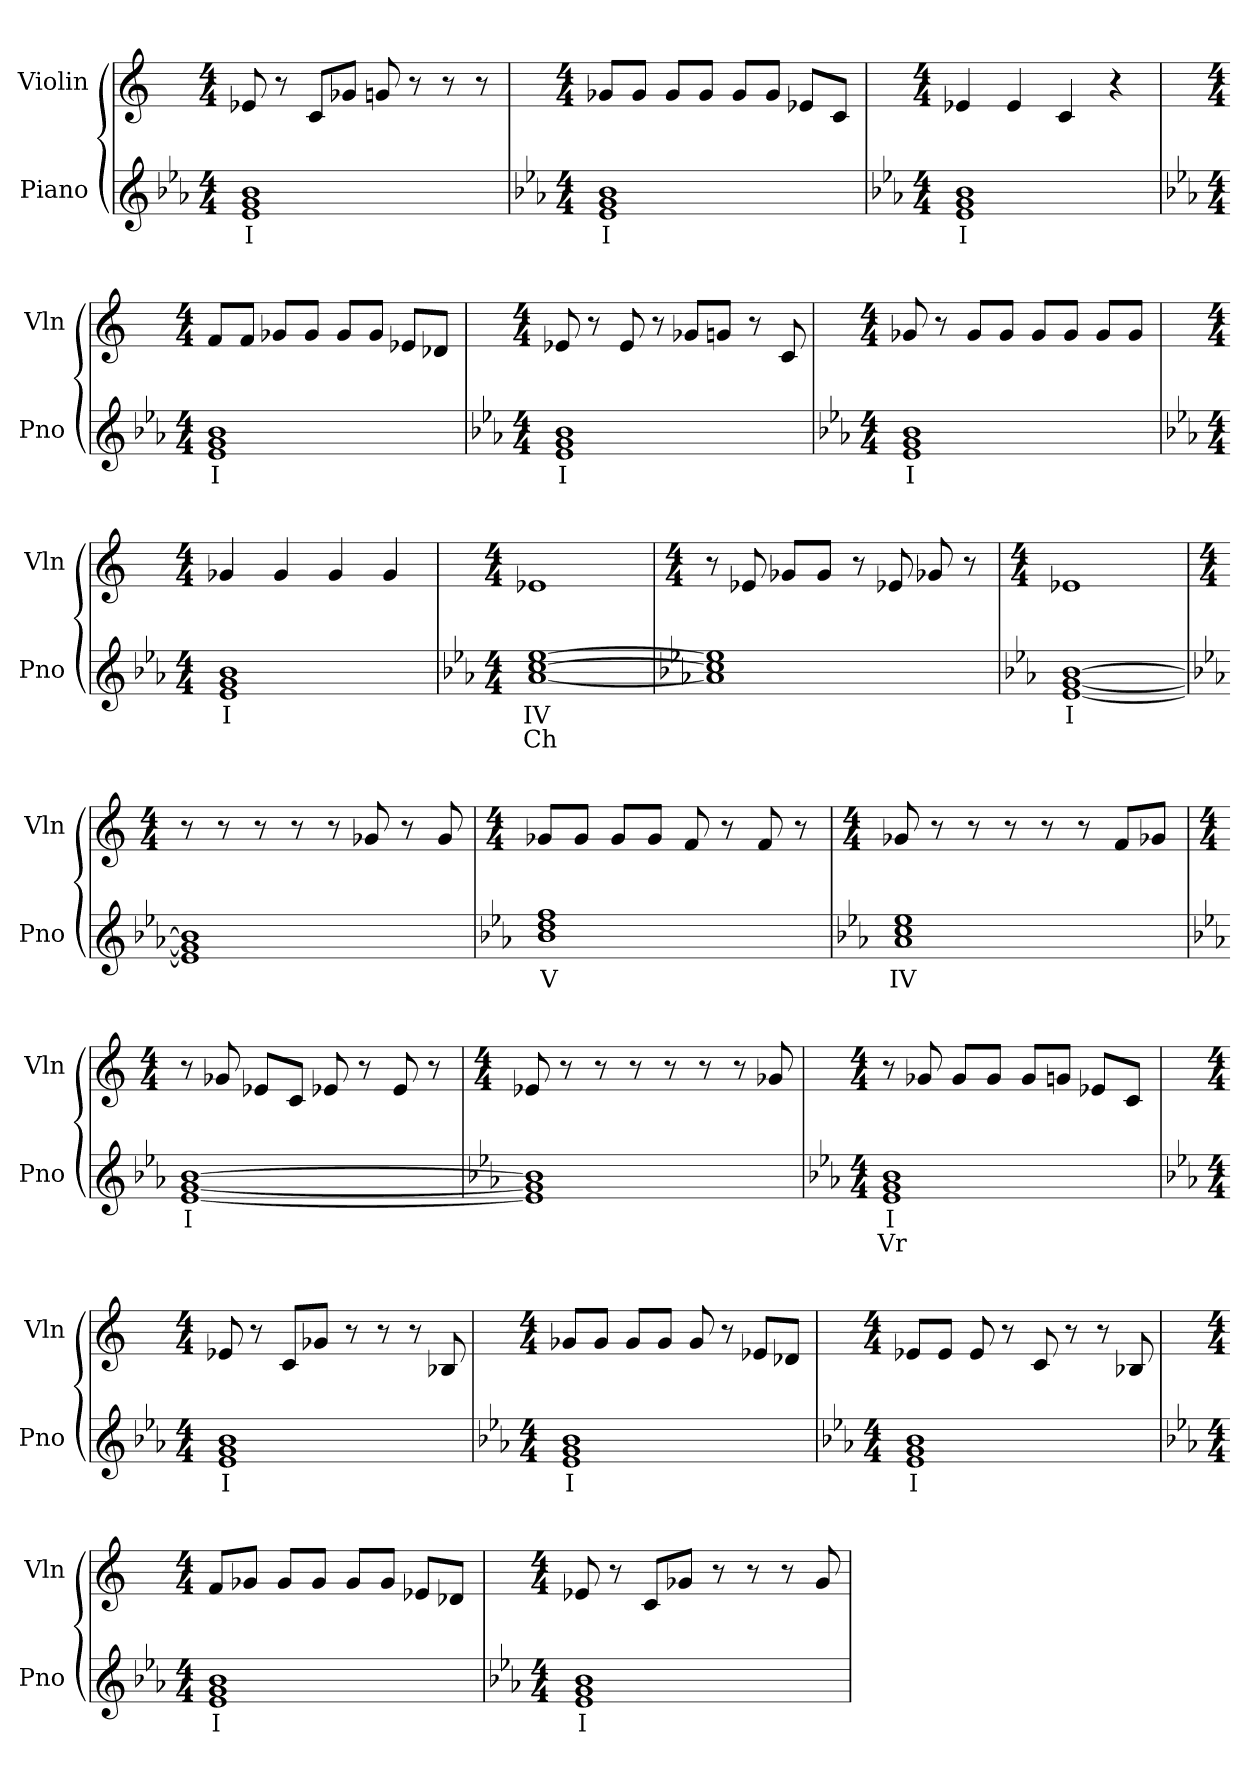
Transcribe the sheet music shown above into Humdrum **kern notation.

**kern	**text	**text	**kern
*part2	*part2	*part2	*part1
*staff2	*staff2	*staff2	*staff1
*I"Piano	*	*	*I"Violin
*I'Pno	*	*	*I'Vln
*k[b-e-a-]	*	*	*
*E-:	*	*	*
*M4/4	*	*	*M4/4
=	=	=	=
1e- 1g 1b-	I	.	8e-X
.	.	.	8r
.	.	.	8cL
.	.	.	8g-XJ
.	.	.	8gn
.	.	.	8r
.	.	.	8r
.	.	.	8r
=	=	=	=
*k[b-e-a-]	*	*	*
*E-:	*	*	*
*M4/4	*	*	*M4/4
1e- 1g 1b-	I	.	8g-XL
.	.	.	8g-J
.	.	.	8g-L
.	.	.	8g-J
.	.	.	8g-L
.	.	.	8g-J
.	.	.	8e-XL
.	.	.	8cJ
=	=	=	=
*k[b-e-a-]	*	*	*
*E-:	*	*	*
*M4/4	*	*	*M4/4
1e- 1g 1b-	I	.	4e-X
.	.	.	4e-
.	.	.	4c
.	.	.	4r
=	=	=	=
*k[b-e-a-]	*	*	*
*E-:	*	*	*
*M4/4	*	*	*M4/4
1e- 1g 1b-	I	.	8fL
.	.	.	8fJ
.	.	.	8g-XL
.	.	.	8g-J
.	.	.	8g-L
.	.	.	8g-J
.	.	.	8e-XL
.	.	.	8d-XJ
=	=	=	=
*k[b-e-a-]	*	*	*
*E-:	*	*	*
*M4/4	*	*	*M4/4
1e- 1g 1b-	I	.	8e-X
.	.	.	8r
.	.	.	8e-
.	.	.	8r
.	.	.	8g-XL
.	.	.	8gnJ
.	.	.	8r
.	.	.	8c
=	=	=	=
*k[b-e-a-]	*	*	*
*E-:	*	*	*
*M4/4	*	*	*M4/4
1e- 1g 1b-	I	.	8g-X
.	.	.	8r
.	.	.	8g-L
.	.	.	8g-J
.	.	.	8g-L
.	.	.	8g-J
.	.	.	8g-L
.	.	.	8g-J
=	=	=	=
*k[b-e-a-]	*	*	*
*E-:	*	*	*
*M4/4	*	*	*M4/4
1e- 1g 1b-	I	.	4g-X
.	.	.	4g-
.	.	.	4g-
.	.	.	4g-
=	=	=	=
*k[b-e-a-]	*	*	*
*E-:	*	*	*
*M4/4	*	*	*M4/4
[1a- [1cc [1ee-	IV	Ch	1e-X
=	=	=	=
*k[b-e-a-]	*	*	*
*E-:	*	*	*
*	*	*	*M4/4
1a-] 1cc] 1ee-]	.	.	8r
.	.	.	8e-X
.	.	.	8g-XL
.	.	.	8g-J
.	.	.	8r
.	.	.	8e-X
.	.	.	8g-X
.	.	.	8r
=	=	=	=
*k[b-e-a-]	*	*	*
*E-:	*	*	*
*	*	*	*M4/4
[1e- [1g [1b-	I	.	1e-X
=	=	=	=
*k[b-e-a-]	*	*	*
*E-:	*	*	*
*	*	*	*M4/4
1e-] 1g] 1b-]	.	.	8r
.	.	.	8r
.	.	.	8r
.	.	.	8r
.	.	.	8r
.	.	.	8g-X
.	.	.	8r
.	.	.	8g-
=	=	=	=
*k[b-e-a-]	*	*	*
*E-:	*	*	*
*	*	*	*M4/4
1b- 1dd 1ff	V	.	8g-XL
.	.	.	8g-J
.	.	.	8g-L
.	.	.	8g-J
.	.	.	8f
.	.	.	8r
.	.	.	8f
.	.	.	8r
=	=	=	=
*k[b-e-a-]	*	*	*
*E-:	*	*	*
*	*	*	*M4/4
1a- 1cc 1ee-	IV	.	8g-X
.	.	.	8r
.	.	.	8r
.	.	.	8r
.	.	.	8r
.	.	.	8r
.	.	.	8fL
.	.	.	8g-XJ
=	=	=	=
*k[b-e-a-]	*	*	*
*E-:	*	*	*
*	*	*	*M4/4
[1e- [1g [1b-	I	.	8r
.	.	.	8g-X
.	.	.	8e-XL
.	.	.	8cJ
.	.	.	8e-X
.	.	.	8r
.	.	.	8e-
.	.	.	8r
=	=	=	=
*k[b-e-a-]	*	*	*
*E-:	*	*	*
*	*	*	*M4/4
1e-] 1g] 1b-]	.	.	8e-X
.	.	.	8r
.	.	.	8r
.	.	.	8r
.	.	.	8r
.	.	.	8r
.	.	.	8r
.	.	.	8g-X
=	=	=	=
*k[b-e-a-]	*	*	*
*E-:	*	*	*
*M4/4	*	*	*M4/4
1e- 1g 1b-	I	Vr	8r
.	.	.	8g-X
.	.	.	8g-L
.	.	.	8g-J
.	.	.	8g-L
.	.	.	8gnJ
.	.	.	8e-XL
.	.	.	8cJ
=	=	=	=
*k[b-e-a-]	*	*	*
*E-:	*	*	*
*M4/4	*	*	*M4/4
1e- 1g 1b-	I	.	8e-X
.	.	.	8r
.	.	.	8cL
.	.	.	8g-XJ
.	.	.	8r
.	.	.	8r
.	.	.	8r
.	.	.	8B-X
=	=	=	=
*k[b-e-a-]	*	*	*
*E-:	*	*	*
*M4/4	*	*	*M4/4
1e- 1g 1b-	I	.	8g-XL
.	.	.	8g-J
.	.	.	8g-L
.	.	.	8g-J
.	.	.	8g-
.	.	.	8r
.	.	.	8e-XL
.	.	.	8d-XJ
=	=	=	=
*k[b-e-a-]	*	*	*
*E-:	*	*	*
*M4/4	*	*	*M4/4
1e- 1g 1b-	I	.	8e-XL
.	.	.	8e-J
.	.	.	8e-
.	.	.	8r
.	.	.	8c
.	.	.	8r
.	.	.	8r
.	.	.	8B-X
=	=	=	=
*k[b-e-a-]	*	*	*
*E-:	*	*	*
*M4/4	*	*	*M4/4
1e- 1g 1b-	I	.	8fL
.	.	.	8g-XJ
.	.	.	8g-L
.	.	.	8g-J
.	.	.	8g-L
.	.	.	8g-J
.	.	.	8e-XL
.	.	.	8d-XJ
=	=	=	=
*k[b-e-a-]	*	*	*
*E-:	*	*	*
*M4/4	*	*	*M4/4
1e- 1g 1b-	I	.	8e-X
.	.	.	8r
.	.	.	8cL
.	.	.	8g-XJ
.	.	.	8r
.	.	.	8r
.	.	.	8r
.	.	.	8g-
=	=	=	=
*-	*-	*-	*-
